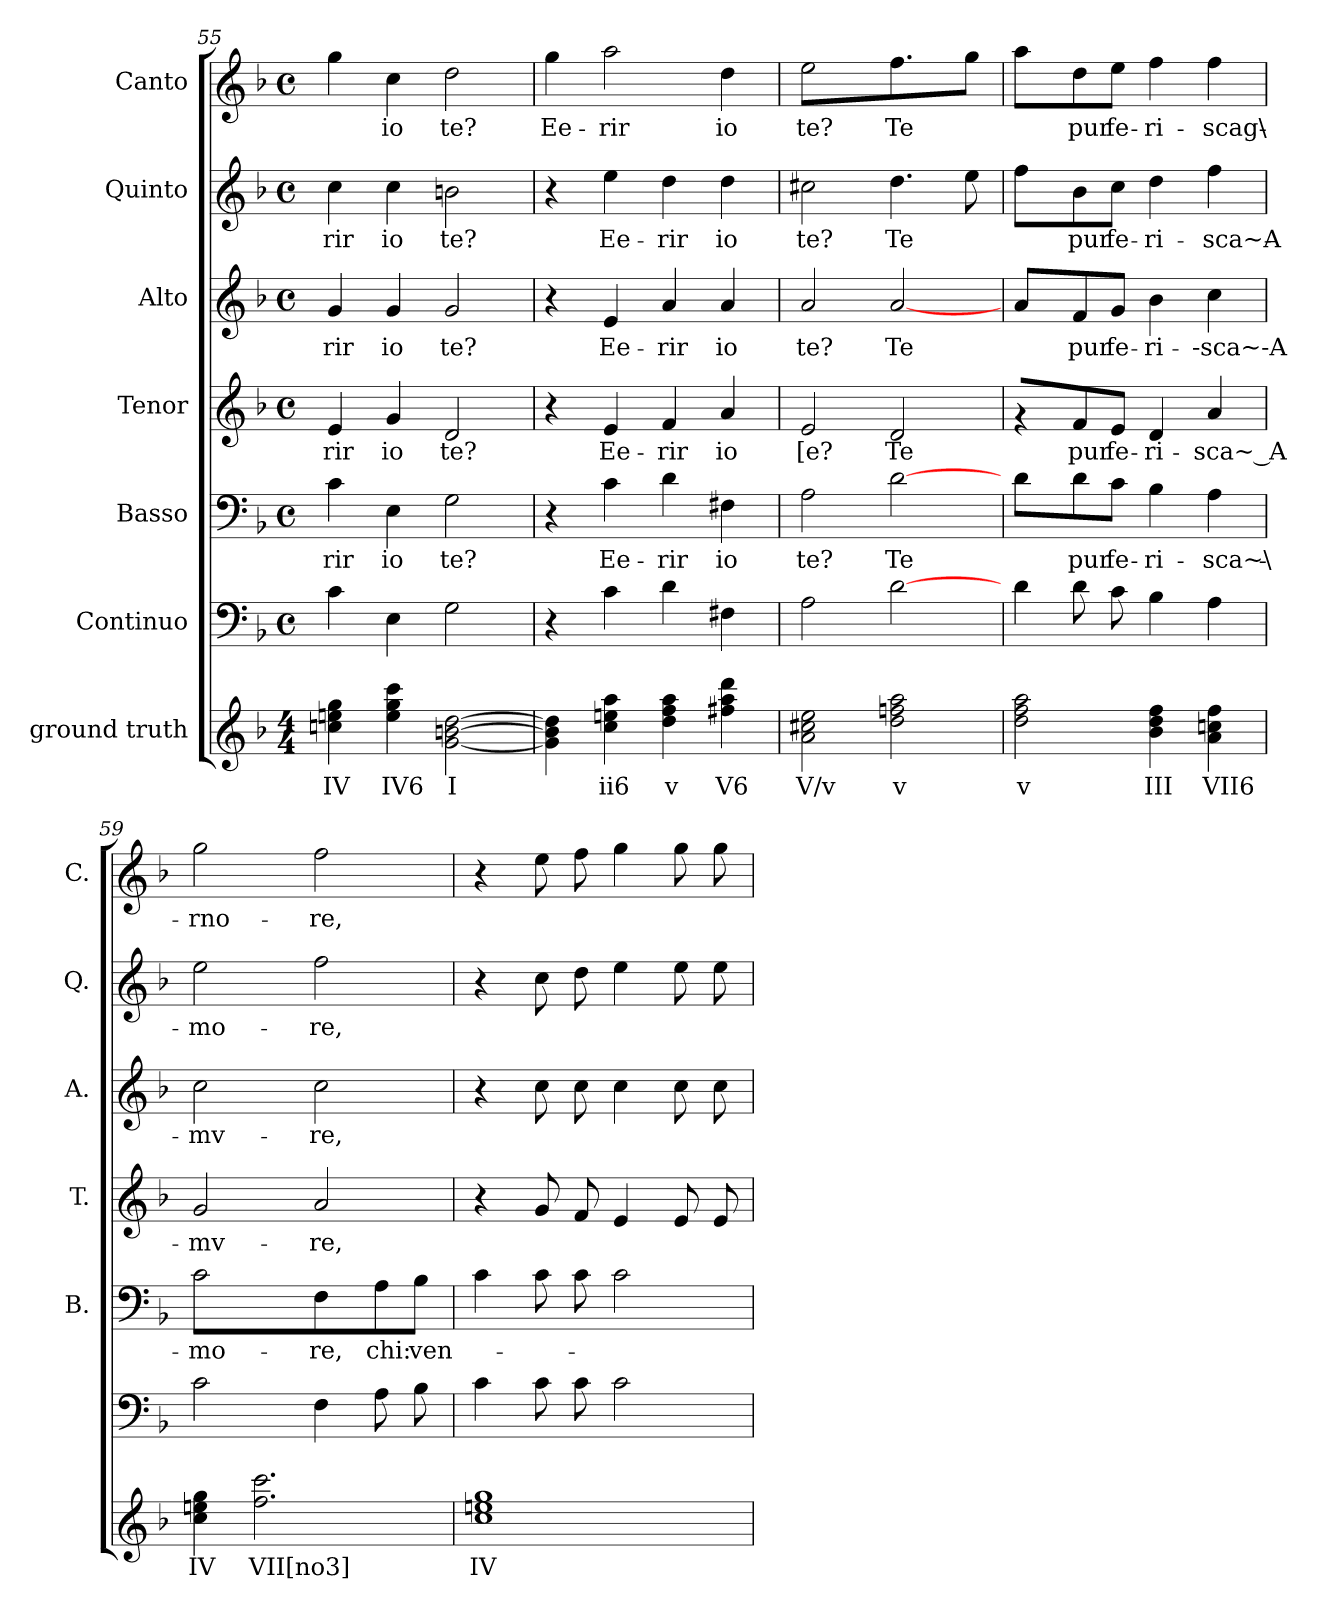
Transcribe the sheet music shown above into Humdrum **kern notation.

**kern	**text	**kern	**kern	**text	**kern	**text	**kern	**text	**kern	**text	**kern	**text
*part7	*part7	*part6	*part5	*part5	*part4	*part4	*part3	*part3	*part2	*part2	*part1	*part1
*staff7	*staff7	*staff6	*staff5	*staff5	*staff4	*staff4	*staff3	*staff3	*staff2	*staff2	*staff1	*staff1
*I"ground truth	*	*I"Continuo	*I"Basso	*	*I"Tenor	*	*I"Alto	*	*I"Quinto	*	*I"Canto	*
*	*	*	*I'B.	*	*I'T.	*	*I'A.	*	*I'Q.	*	*I'C.	*
*	*	*clefF4	*clefF4	*	*clefG2	*	*clefG2	*	*clefG2	*	*clefG2	*
*k[b-]	*	*k[b-]	*k[b-]	*	*k[b-]	*	*k[b-]	*	*k[b-]	*	*k[b-]	*
*	*	*F:	*F:	*	*F:	*	*F:	*	*F:	*	*F:	*
*M4/4	*	*M4/4	*M4/4	*	*M4/4	*	*M4/4	*	*M4/4	*	*M4/4	*
*	*	*met(c)	*met(c)	*	*met(c)	*	*met(c)	*	*met(c)	*	*met(c)	*
=55	=55	=55	=55	=55	=55	=55	=55	=55	=55	=55	=55	=55
4ccn 4een 4gg	IV	4c	4c	-rir	4e	-rir	4g	-rir	4cc	-rir	4gg	.
4ee 4gg 4ccc	IV6	4E	4E	-io	4g	-io	4g	-io	4cc	-io	4cc	-io
[2g [2bn [2dd	I	2G	2G	-te?	2d	-te?	2g	-te?	2b	-te?	2dd	-te?
=56	=56	=56	=56	=56	=56	=56	=56	=56	=56	=56	=56	=56
4g] 4b] 4dd]	.	4r	4r	.	4r	.	4r	.	4r	.	4gg	-Ee-
4cc 4een 4aa	ii6	4c	4c	-Ee-	4e	-Ee-	4e	-Ee-	4ee	-Ee-	2aa	-rir
4dd 4ff 4aa	v	4d	4d	-rir	4f	-rir	4a	-rir	4dd	-rir	.	.
4ff#X 4aa 4ddd	V6	4F#	4F#	-io	4a	-io	4a	-io	4dd	-io	4dd	-io
=57	=57	=57	=57	=57	=57	=57	=57	=57	=57	=57	=57	=57
2a 2cc#X 2ee	V/v	2A	2A	-te?	2e	-[e?	2a	-te?	2cc#	-te?	2ee	-te?
2dd 2ffn 2aa	v	[2d	[2d	-Te	2d	-Te	[2a	-Te	4.dd	-Te	4.ff	-Te
.	.	.	.	.	.	.	.	.	8ee	.	8ggJ	.
=58	=58	=58	=58	=58	=58	=58	=58	=58	=58	=58	=58	=58
2dd 2ff 2aa	v	4d	4d	.	4r	.	4a	.	4ff	.	4aa	.
.	.	8dL	8dJ	-pur	8fJ	-pur	8fJ	-pur	8b-J	-pur	8ddJ	-pur
.	.	8c	8cJ	-fe-	8eJ	-fe-	8gJ	-fe-	8ccJ	-fe-	8eeJ	-fe-
4b- 4dd 4ff	III	4B-	4B-	-ri-	4d	-ri--	4b-	-ri-	4dd	-ri-	4ff	-ri-
4a 4ccn 4ff	VII6	4A	4A	-sca~\-	4a	-sca~_A-	4cc	--sca~-A-	4ff	-sca~A-	4ff	-scag\-
=59	=59	=59	=59	=59	=59	=59	=59	=59	=59	=59	=59	=59
4cc 4een 4gg	IV	2c	2c	-mo-	2g	-mv-	2cc	-mv-	2ee	-mo-	2gg	-rno-
2.ff 2.ccc	VII[no3]	.	.	.	.	.	.	.	.	.	.	.
.	.	4F	4F	-re,	2a	-re,	2cc	-re,	2ff	-re,	2ff	-re,
.	.	8AL	8AJ	-chi:	.	.	.	.	.	.	.	.
.	.	8B-	8B-J	-ven-	.	.	.	.	.	.	.	.
!!LO:LB:g=z
=60	=60	=60	=60	=60	=60	=60	=60	=60	=60	=60	=60	=60
1cc 1een 1gg	IV	4c	4c	.	4r	.	4r	.	4r	.	4r	.
.	.	8cL	8cL	.	8gL	.	8ccL	.	8ccL	.	8eeL	.
.	.	8c	8c	.	8f	.	8cc	.	8dd	.	8ff	.
.	.	2c	2c	.	4e	.	4cc	.	4ee	.	4gg	.
.	.	.	.	.	8eL	.	8ccL	.	8eeL	.	8ggL	.
.	.	.	.	.	8e	.	8cc	.	8ee	.	8gg	.
=	=	=	=	=	=	=	=	=	=	=	=	=
*-	*-	*-	*-	*-	*-	*-	*-	*-	*-	*-	*-	*-
